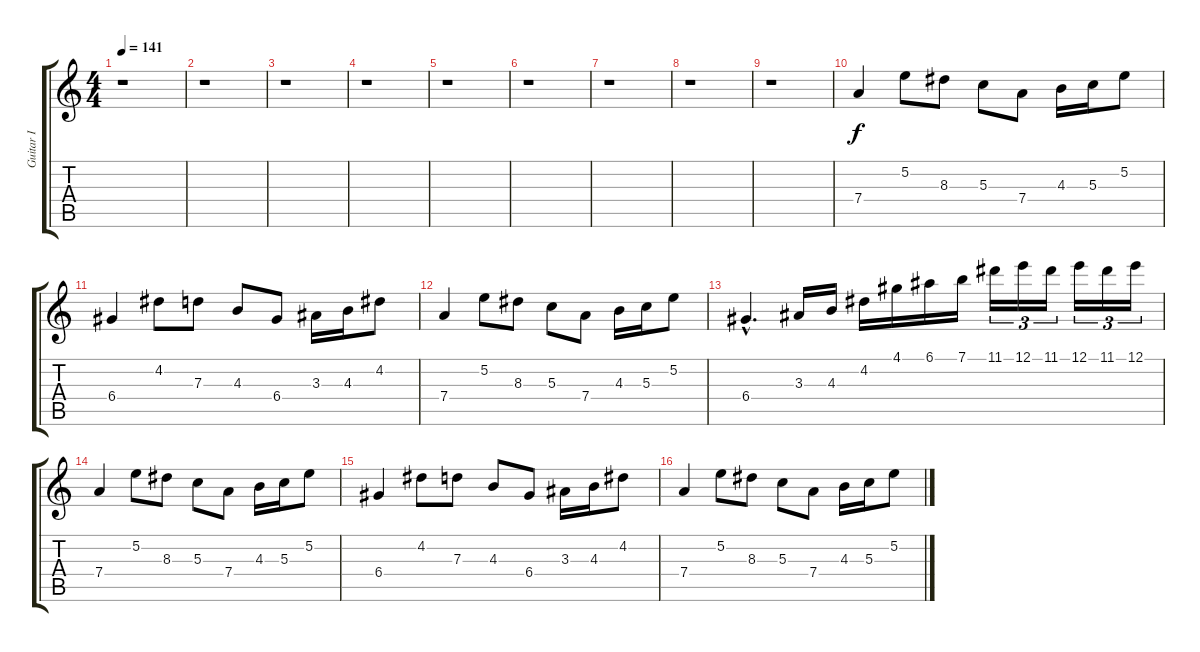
\track ("Guitar I" "Guitar I") {instrument distortionguitar}
\staff {score tabs}
\tuning (E4 B3 G3 D3 A2 E2) {hide}
\ts (4 4)
\tempo 141
\clef g2
\ks c
r.1{dy f} |
r.1 |
r.1 |
r.1 |
r.1 |
r.1 |
r.1 |
r.1 |
r.1 |
7.4.4 5.2.8 8.3.8 5.3.8 7.4.8 4.3.16 5.3.16 5.2.8 |
6.4.4 4.2.8 7.3.8 4.3.8 6.4.8 3.3.16 4.3.16 4.2.8 |
7.4.4 5.2.8 8.3.8 5.3.8 7.4.8 4.3.16 5.3.16 5.2.8 |
6.4{hac}.4{d} 3.3.16 4.3.16 4.2.16 4.1.16 6.1.16 7.1.16 11.1.16{tu (3 2)} 12.1.16{tu (3 2)} 11.1.16{tu (3 2)} 12.1.16{tu (3 2)} 11.1.16{tu (3 2)} 12.1.16{tu (3 2)} |
7.4.4 5.2.8 8.3.8 5.3.8 7.4.8 4.3.16 5.3.16 5.2.8 |
6.4.4 4.2.8 7.3.8 4.3.8 6.4.8 3.3.16 4.3.16 4.2.8 |
7.4.4 5.2.8 8.3.8 5.3.8 7.4.8 4.3.16 5.3.16 5.2.8
